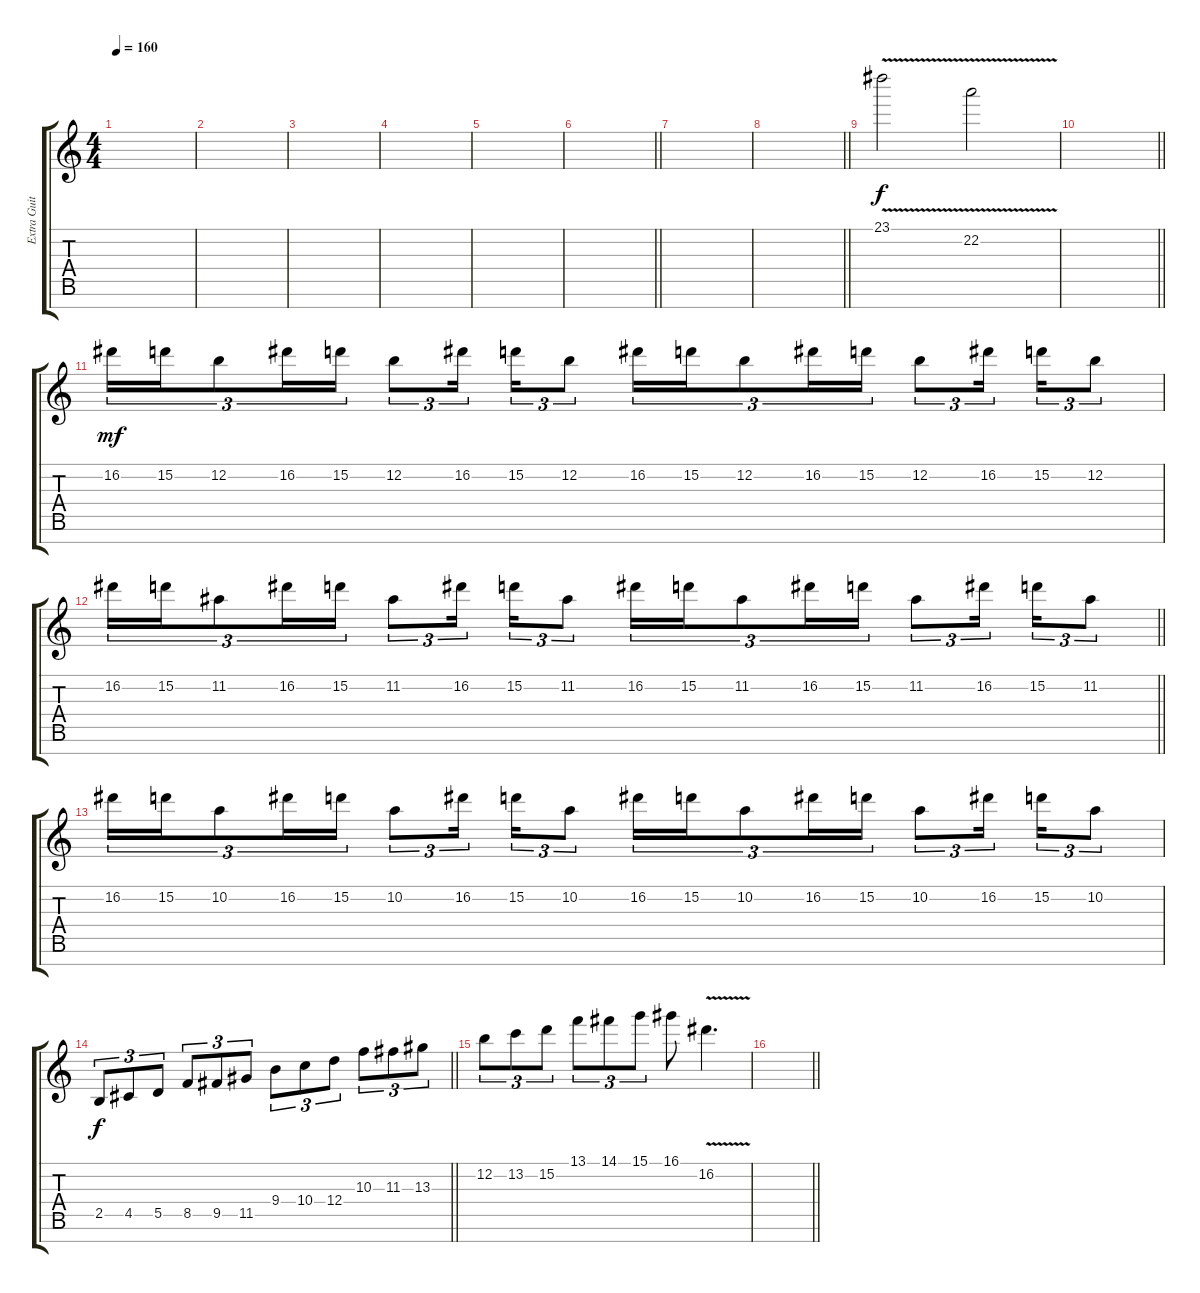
\track ("Extra Guitar" "Extra Guit") {instrument distortionguitar}
\staff {score tabs}
\tuning (E4 B3 G3 D3 A2 E2 B1) {hide}
\ts (4 4)
\tempo 160
\clef g2
\ks c
|
|
|
|
|
\barLineRight lightlight
|
\section ("" "")
|
\barLineRight lightlight
|
23.1{v}.2 22.2{v}.2 |
\barLineRight lightlight
|
16.2.16{tu (3 2) dy mf} 15.2.16{tu (3 2)} 12.2.8{tu (3 2)} 16.2.16{tu (3 2)} 15.2.16{tu (3 2)} 12.2.8{tu (3 2)} 16.2.16{tu (3 2) beam splitsecondary} 15.2.16{tu (3 2)} 12.2.8{tu (3 2)} 16.2.16{tu (3 2)} 15.2.16{tu (3 2)} 12.2.8{tu (3 2)} 16.2.16{tu (3 2)} 15.2.16{tu (3 2)} 12.2.8{tu (3 2)} 16.2.16{tu (3 2) beam splitsecondary} 15.2.16{tu (3 2)} 12.2.8{tu (3 2)} |
\barLineRight lightlight
16.2.16{tu (3 2)} 15.2.16{tu (3 2)} 11.2.8{tu (3 2)} 16.2.16{tu (3 2)} 15.2.16{tu (3 2)} 11.2.8{tu (3 2)} 16.2.16{tu (3 2) beam splitsecondary} 15.2.16{tu (3 2)} 11.2.8{tu (3 2)} 16.2.16{tu (3 2)} 15.2.16{tu (3 2)} 11.2.8{tu (3 2)} 16.2.16{tu (3 2)} 15.2.16{tu (3 2)} 11.2.8{tu (3 2)} 16.2.16{tu (3 2) beam splitsecondary} 15.2.16{tu (3 2)} 11.2.8{tu (3 2)} |
16.2.16{tu (3 2)} 15.2.16{tu (3 2)} 10.2.8{tu (3 2)} 16.2.16{tu (3 2)} 15.2.16{tu (3 2)} 10.2.8{tu (3 2)} 16.2.16{tu (3 2) beam splitsecondary} 15.2.16{tu (3 2)} 10.2.8{tu (3 2)} 16.2.16{tu (3 2)} 15.2.16{tu (3 2)} 10.2.8{tu (3 2)} 16.2.16{tu (3 2)} 15.2.16{tu (3 2)} 10.2.8{tu (3 2)} 16.2.16{tu (3 2) beam splitsecondary} 15.2.16{tu (3 2)} 10.2.8{tu (3 2)} |
\barLineRight lightlight
2.5.8{tu (3 2) dy f} 4.5.8{tu (3 2)} 5.5.8{tu (3 2)} 8.5.8{tu (3 2)} 9.5.8{tu (3 2)} 11.5.8{tu (3 2)} 9.4.8{tu (3 2)} 10.4.8{tu (3 2)} 12.4.8{tu (3 2)} 10.3.8{tu (3 2)} 11.3.8{tu (3 2)} 13.3.8{tu (3 2)} |
12.2.8{tu (3 2)} 13.2.8{tu (3 2)} 15.2.8{tu (3 2)} 13.1.8{tu (3 2)} 14.1.8{tu (3 2)} 15.1.8{tu (3 2)} 16.1.8 16.2{v}.4{d} |
\barLineRight lightlight
